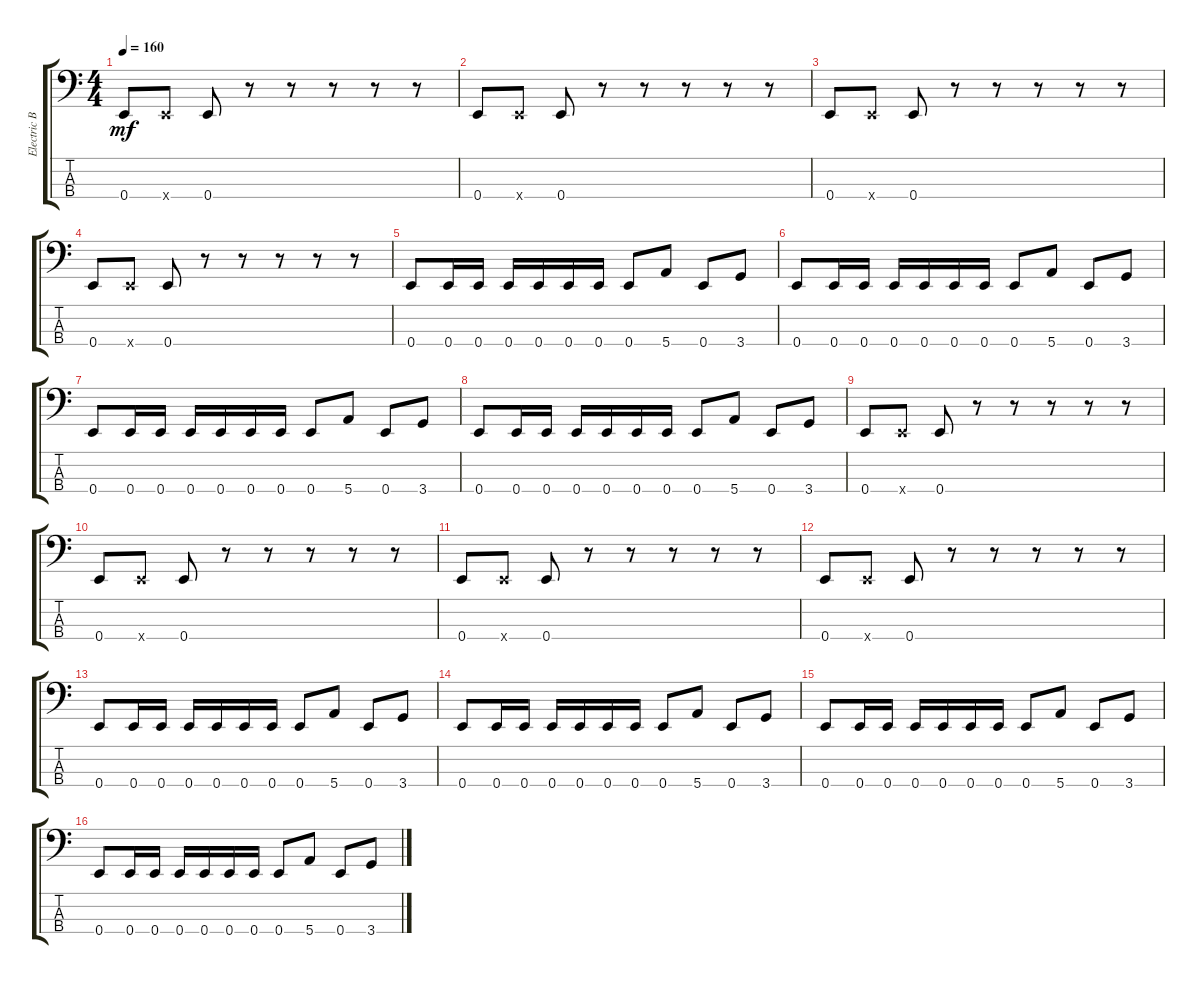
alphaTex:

\track ("Electric Bass" "Electric B") {instrument electricbassfinger}
\staff {score tabs}
\tuning (G2 D2 A1 E1) {hide}
\ts (4 4)
\tempo 160
\clef f4
\ks c
0.4.8{dy mf} 0.4{x}.8 0.4.8 r.8 r.8 r.8 r.8 r.8 |
0.4.8 0.4{x}.8 0.4.8 r.8 r.8 r.8 r.8 r.8 |
0.4.8 0.4{x}.8 0.4.8 r.8 r.8 r.8 r.8 r.8 |
0.4.8 0.4{x}.8 0.4.8 r.8 r.8 r.8 r.8 r.8 |
0.4.8 0.4.16 0.4.16 0.4.16 0.4.16 0.4.16 0.4.16 0.4.8 5.4.8 0.4.8 3.4.8 |
0.4.8 0.4.16 0.4.16 0.4.16 0.4.16 0.4.16 0.4.16 0.4.8 5.4.8 0.4.8 3.4.8 |
0.4.8 0.4.16 0.4.16 0.4.16 0.4.16 0.4.16 0.4.16 0.4.8 5.4.8 0.4.8 3.4.8 |
0.4.8 0.4.16 0.4.16 0.4.16 0.4.16 0.4.16 0.4.16 0.4.8 5.4.8 0.4.8 3.4.8 |
0.4.8 0.4{x}.8 0.4.8 r.8 r.8 r.8 r.8 r.8 |
0.4.8 0.4{x}.8 0.4.8 r.8 r.8 r.8 r.8 r.8 |
0.4.8 0.4{x}.8 0.4.8 r.8 r.8 r.8 r.8 r.8 |
0.4.8 0.4{x}.8 0.4.8 r.8 r.8 r.8 r.8 r.8 |
0.4.8 0.4.16 0.4.16 0.4.16 0.4.16 0.4.16 0.4.16 0.4.8 5.4.8 0.4.8 3.4.8 |
0.4.8 0.4.16 0.4.16 0.4.16 0.4.16 0.4.16 0.4.16 0.4.8 5.4.8 0.4.8 3.4.8 |
0.4.8 0.4.16 0.4.16 0.4.16 0.4.16 0.4.16 0.4.16 0.4.8 5.4.8 0.4.8 3.4.8 |
0.4.8 0.4.16 0.4.16 0.4.16 0.4.16 0.4.16 0.4.16 0.4.8 5.4.8 0.4.8 3.4.8
